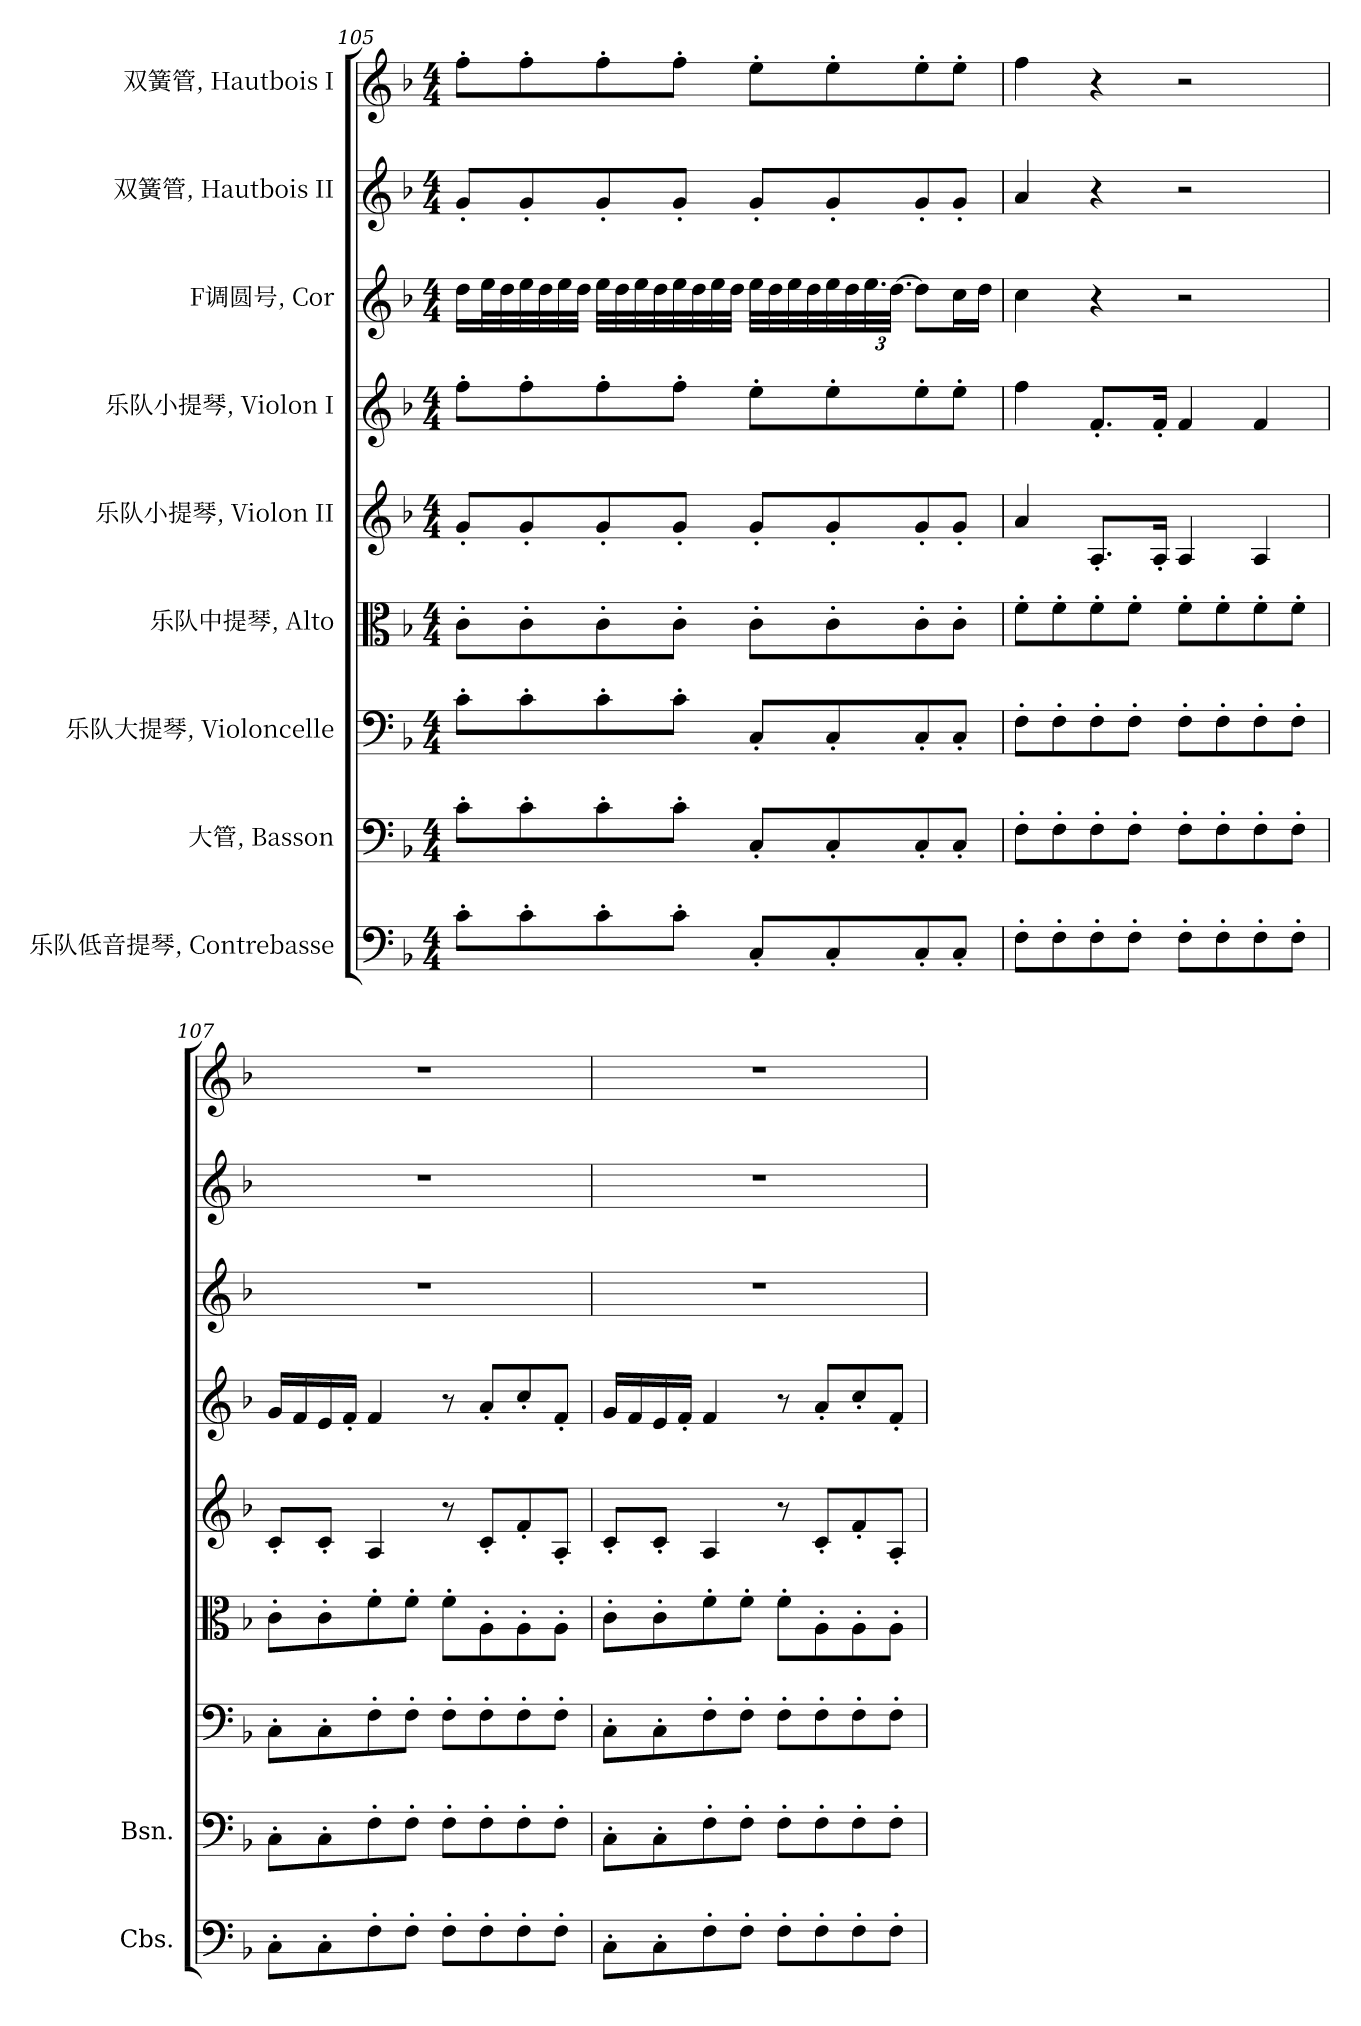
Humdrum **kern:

**kern	**kern	**kern	**kern	**kern	**kern	**kern	**kern	**kern
*part9	*part8	*part7	*part6	*part5	*part4	*part3	*part2	*part1
*staff9	*staff8	*staff7	*staff6	*staff5	*staff4	*staff3	*staff2	*staff1
*I"乐队低音提琴, Contrebasse	*I"大管, Basson	*I"乐队大提琴, Violoncelle	*I"乐队中提琴, Alto	*I"乐队小提琴, Violon II	*I"乐队小提琴, Violon I	*I"F调圆号, Cor	*I"双簧管, Hautbois II	*I"双簧管, Hautbois I
*I'Cbs.	*I'Bsn.	*	*	*	*	*	*	*
!!LO:PB:g=z
*clefF4	*clefF4	*clefF4	*clefC3	*clefG2	*clefG2	*clefG2	*clefG2	*clefG2
*ITrd7c12	*	*	*	*	*	*ITrd4c7	*	*
*k[b-]	*k[b-]	*k[b-]	*k[b-]	*k[b-]	*k[b-]	*k[b-e-]	*k[b-]	*k[b-]
*M4/4	*M4/4	*M4/4	*M4/4	*M4/4	*M4/4	*M4/4	*M4/4	*M4/4
=105	=105	=105	=105	=105	=105	=105	=105	=105
8C'\L	8c'\L	8c'\L	8c'\L	8g'/L	8ff'\L	16g\LL	8g'/L	8ff'\L
.	.	.	.	.	.	32a\L	.	.
.	.	.	.	.	.	32g\	.	.
8C'\	8c'\	8c'\	8c'\	8g'/	8ff'\	32a\	8g'/	8ff'\
.	.	.	.	.	.	32g\	.	.
.	.	.	.	.	.	32a\	.	.
.	.	.	.	.	.	32g\JJJ	.	.
8C'\	8c'\	8c'\	8c'\	8g'/	8ff'\	32a\LLL	8g'/	8ff'\
.	.	.	.	.	.	32g\	.	.
.	.	.	.	.	.	32a\	.	.
.	.	.	.	.	.	32g\	.	.
8C'\J	8c'\J	8c'\J	8c'\J	8g'/J	8ff'\J	32a\	8g'/J	8ff'\J
.	.	.	.	.	.	32g\	.	.
.	.	.	.	.	.	32a\	.	.
.	.	.	.	.	.	32g\JJJ	.	.
8CC'/L	8C'/L	8C'/L	8c'\L	8g'/L	8ee'\L	32a\LLL	8g'/L	8ee'\L
.	.	.	.	.	.	32g\	.	.
.	.	.	.	.	.	32a\	.	.
.	.	.	.	.	.	32g\	.	.
8CC'/	8C'/	8C'/	8c'\	8g'/	8ee'\	32a\	8g'/	8ee'\
.	.	.	.	.	.	32g\	.	.
*	*	*	*	*	*	*Xbrackettup	*	*
.	.	.	.	.	.	48.a\	.	.
.	.	.	.	.	.	[48.g\JJJ	.	.
8CC'/	8C'/	8C'/	8c'\	8g'/	8ee'\	8g\L]	8g'/	8ee'\
8CC'/J	8C'/J	8C'/J	8c'\J	8g'/J	8ee'\J	16f\L	8g'/J	8ee'\J
.	.	.	.	.	.	16g\JJ	.	.
=106	=106	=106	=106	=106	=106	=106	=106	=106
8FF'\L	8F'\L	8F'\L	8f'\L	4a/	4ff\	4f\	4a/	4ff\
8FF'\	8F'\	8F'\	8f'\	.	.	.	.	.
8FF'\	8F'\	8F'\	8f'\	8.A'/L	8.f'/L	4r	4r	4r
8FF'\J	8F'\J	8F'\J	8f'\J	.	.	.	.	.
.	.	.	.	16A'/Jk	16f'/Jk	.	.	.
8FF'\L	8F'\L	8F'\L	8f'\L	4A/	4f/	2r	2r	2r
8FF'\	8F'\	8F'\	8f'\	.	.	.	.	.
8FF'\	8F'\	8F'\	8f'\	4A/	4f/	.	.	.
8FF'\J	8F'\J	8F'\J	8f'\J	.	.	.	.	.
!!LO:PB:g=z
=107	=107	=107	=107	=107	=107	=107	=107	=107
8CC'\L	8C'\L	8C'\L	8c'\L	8c'/L	16g/LL	1r	1r	1r
.	.	.	.	.	16f/	.	.	.
8CC'\	8C'\	8C'\	8c'\	8c'/J	16e/	.	.	.
.	.	.	.	.	16f'/JJ	.	.	.
8FF'\	8F'\	8F'\	8f'\	4A/	4f/	.	.	.
8FF'\J	8F'\J	8F'\J	8f'\J	.	.	.	.	.
8FF'\L	8F'\L	8F'\L	8f'\L	8r	8r	.	.	.
8FF'\	8F'\	8F'\	8A'\	8c'/L	8a'/L	.	.	.
8FF'\	8F'\	8F'\	8A'\	8f'/	8cc'/	.	.	.
8FF'\J	8F'\J	8F'\J	8A'\J	8A'/J	8f'/J	.	.	.
=108	=108	=108	=108	=108	=108	=108	=108	=108
8CC'\L	8C'\L	8C'\L	8c'\L	8c'/L	16g/LL	1r	1r	1r
.	.	.	.	.	16f/	.	.	.
8CC'\	8C'\	8C'\	8c'\	8c'/J	16e/	.	.	.
.	.	.	.	.	16f'/JJ	.	.	.
8FF'\	8F'\	8F'\	8f'\	4A/	4f/	.	.	.
8FF'\J	8F'\J	8F'\J	8f'\J	.	.	.	.	.
8FF'\L	8F'\L	8F'\L	8f'\L	8r	8r	.	.	.
8FF'\	8F'\	8F'\	8A'\	8c'/L	8a'/L	.	.	.
8FF'\	8F'\	8F'\	8A'\	8f'/	8cc'/	.	.	.
8FF'\J	8F'\J	8F'\J	8A'\J	8A'/J	8f'/J	.	.	.
=	=	=	=	=	=	=	=	=
*-	*-	*-	*-	*-	*-	*-	*-	*-
